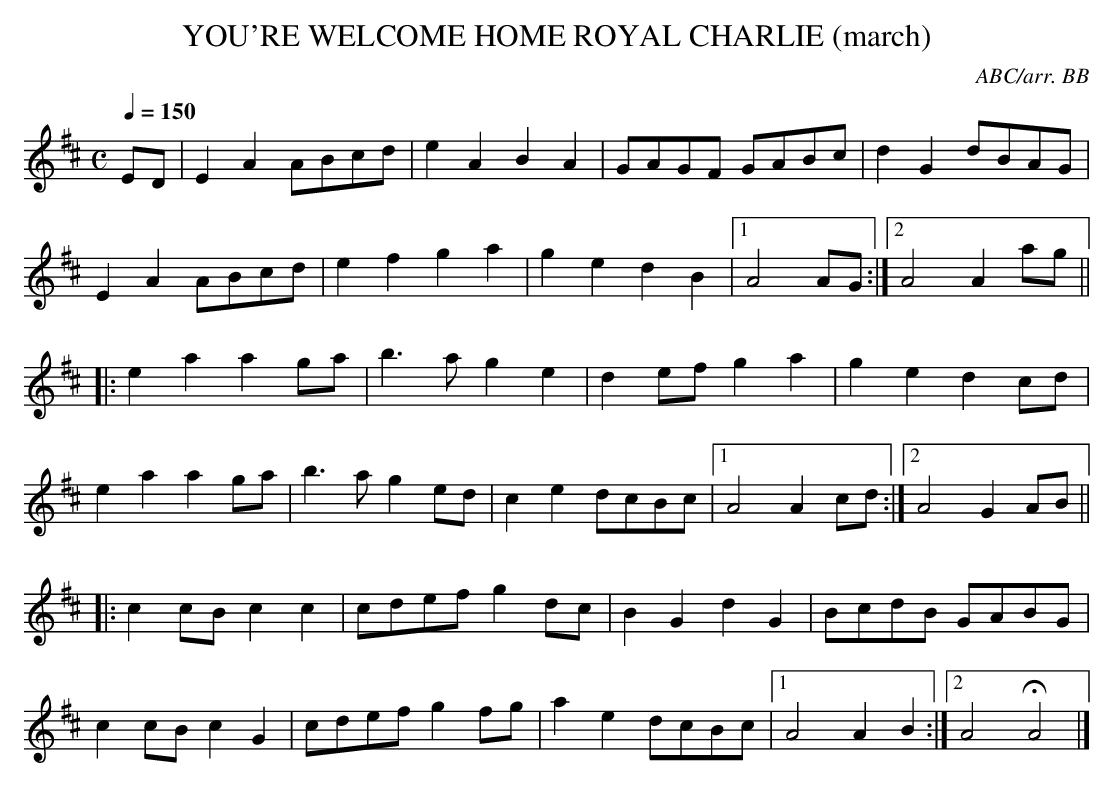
X:1
T:YOU'RE WELCOME HOME ROYAL CHARLIE (march)
C:ABC/arr. BB
Q:1/4=150
L:1/8
M:C
K:Amix
ED|E2A2 ABcd|e2A2 B2A2|GAGF GABc|d2G2 dBAG|
E2A2 ABcd|e2f2 g2a2|g2e2 d2B2|1 A4 AG:|\
[2 A4 A2ag||
|:e2a2a2 ga|b3a g2e2|d2ef g2a2|g2e2d2 cd|
e2a2a2 ga|b3a g2ed|c2e2 dcBc|1 A4 A2cd:|\
[2 A4 G2AB||
|:c2cB c2c2|cdef g2dc|B2G2 d2G2|BcdB GABG|
c2cB c2G2|cdef g2fg|a2e2 dcBc|1 A4A2B2:|\
[2 A4 HA4|]
